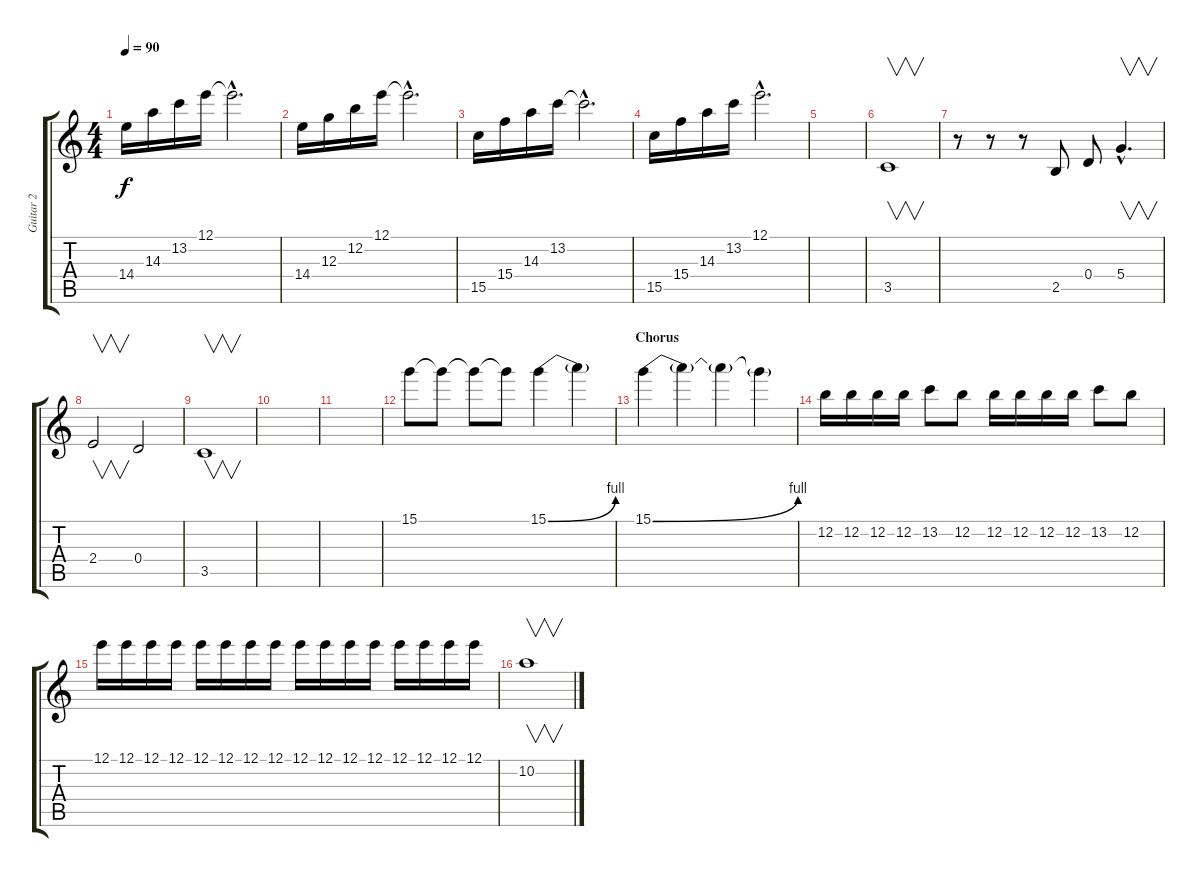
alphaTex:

\track ("Guitar 2" "Guitar 2") {instrument overdrivenguitar}
\staff {score tabs}
\tuning (E4 B3 G3 D3 A2 E2) {hide}
\ts (4 4)
\tempo 90
\clef g2
\ks c
14.4.16{dy f volume 11} 14.3.16 13.2.16 12.1.16 12.1{hac t}.2{d} |
14.4.16 12.3.16 12.2.16 12.1.16 12.1{hac t}.2{d} |
15.5.16 15.4.16 14.3.16 13.2.16 13.2{hac t}.2{d} |
15.5.16 15.4.16 14.3.16 13.2.16 12.1{hac}.2{d} |
|
3.5.1{v} |
r.8 r.8 r.8 2.5.8 0.4.8 5.4{hac}.4{v d} |
2.4.2{v} 0.4.2 |
3.5.1{v} |
|
|
15.1.8 15.1{t}.8 15.1{t}.8 15.1{t}.8 15.1{be (bend 0 0 60 4)}.4 15.1{t}.4 |
\section ("" "Chorus")
15.1{be (bend 0 0 60 4)}.4 15.1{t}.4 15.1{t}.4 15.1{t}.4 |
12.2.16 12.2.16 12.2.16 12.2.16 13.2.8 12.2.8 12.2.16 12.2.16 12.2.16 12.2.16 13.2.8 12.2.8 |
12.1.16 12.1.16 12.1.16 12.1.16 12.1.16 12.1.16 12.1.16 12.1.16 12.1.16 12.1.16 12.1.16 12.1.16 12.1.16 12.1.16 12.1.16 12.1.16 |
10.2.1{v}
